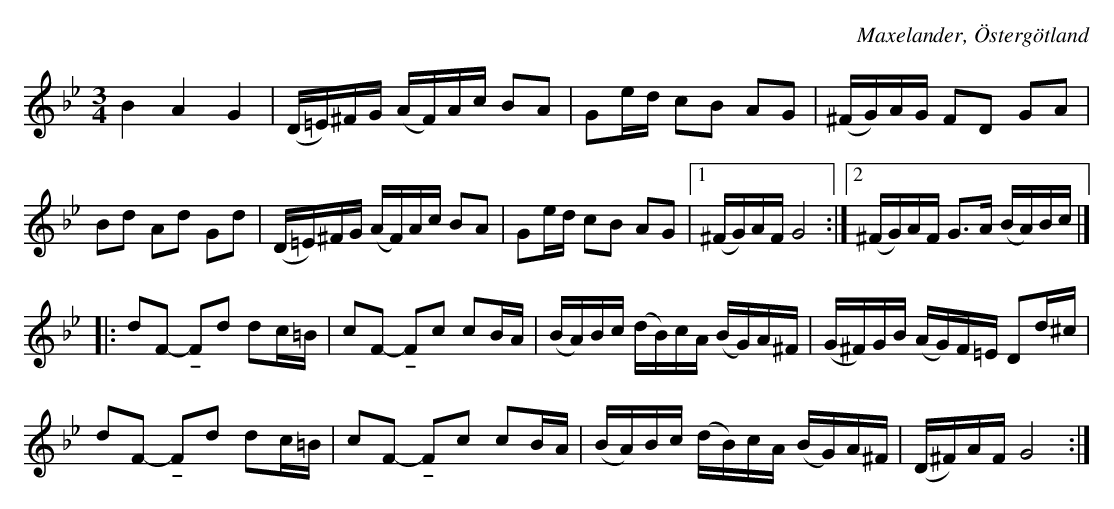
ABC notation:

X:1
O: Maxelander, Östergötland
M: 3/4
L: 1/16
K: Gm
B4 A4 G4       | (D=E)^FG (AF)Ac B2A2 | G2ed c2B2 A2G2 | (^FG)AG F2D2 G2A2 |
B2d2 A2d2 G2d2 | (D=E)^FG (AF)Ac B2A2 | G2ed c2B2 A2G2 |1 (^FG)AF G8 :|2 (^FG)AF G2>A2 (BA)Bc |]
|: d2F2 -!tenuto!F2d2 d2c=B | c2F2 -!tenuto!F2c2 c2BA | (BA)Bc (dB)cA (BG)A^F | (G^F)GB (AG)F=E D2d^c |
   d2F2 -!tenuto!F2d2 d2c=B | c2F2 -!tenuto!F2c2 c2BA | (BA)Bc (dB)cA (BG)A^F | (D^F)AF G8 :|
